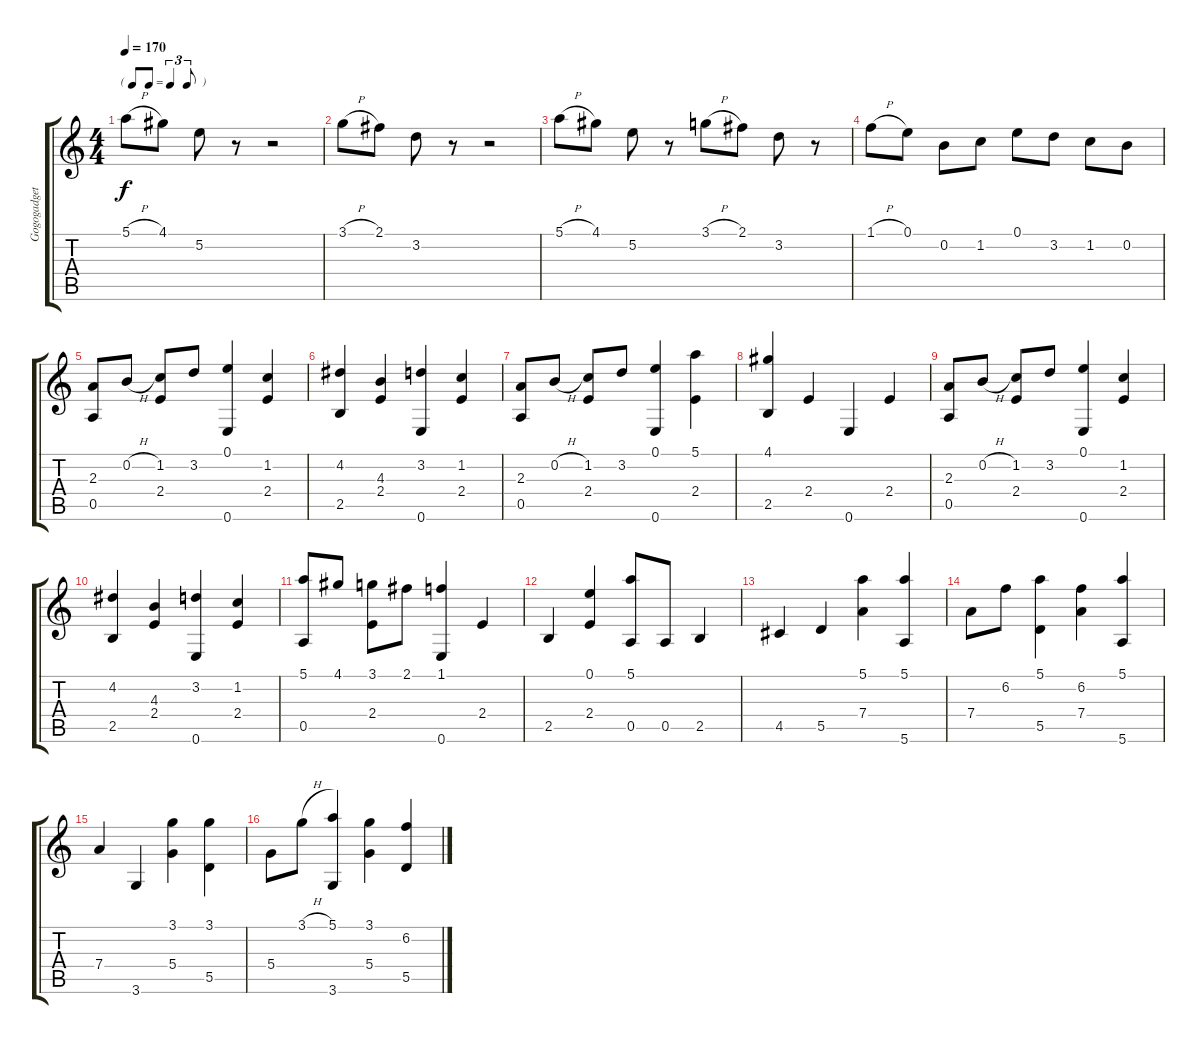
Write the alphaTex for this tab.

\track ("Gogogadgetàlaguitare1" "Gogogadget") {instrument acousticguitarsteel}
\staff {score tabs}
\tuning (E4 B3 G3 D3 A2 E2) {hide}
\ts (4 4)
\tf triplet8th
\tempo 170
\clef g2
\ks c
5.1{h}.8{dy f instrument acousticguitarsteel} 4.1.8 5.2.8 r.8 r.2 |
3.1{h}.8 2.1.8 3.2.8 r.8 r.2 |
5.1{h}.8 4.1.8 5.2.8 r.8 3.1{h}.8 2.1.8 3.2.8 r.8 |
1.1{h}.8 0.1.8 0.2.8 1.2.8 0.1.8 3.2.8 1.2.8 0.2.8 |
(2.3 0.5).8 0.2{h}.8 (1.2 2.4).8 3.2.8 (0.1 0.6).4 (1.2 2.4).4 |
(4.2 2.5).4 (4.3 2.4).4 (3.2 0.6).4 (1.2 2.4).4 |
(2.3 0.5).8 0.2{h}.8 (1.2 2.4).8 3.2.8 (0.1 0.6).4 (5.1 2.4).4 |
(4.1 2.5).4 2.4.4 0.6.4 2.4.4 |
(2.3 0.5).8 0.2{h}.8 (1.2 2.4).8 3.2.8 (0.1 0.6).4 (1.2 2.4).4 |
(4.2 2.5).4 (4.3 2.4).4 (3.2 0.6).4 (1.2 2.4).4 |
(5.1 0.5).8 4.1.8 (3.1 2.4).8 2.1.8 (1.1 0.6).4 2.4.4 |
2.5.4 (0.1 2.4).4 (5.1 0.5).8 0.5.8 2.5.4 |
4.5.4 5.5.4 (5.1 7.4).4 (5.1 5.6).4 |
7.4.8 6.2.8 (5.1 5.5).4 (6.2 7.4).4 (5.1 5.6).4 |
7.4.4 3.6.4 (3.1 5.4).4 (3.1 5.5).4 |
5.4.8 3.1{h}.8 (5.1 3.6).4 (3.1 5.4).4 (6.2 5.5).4
